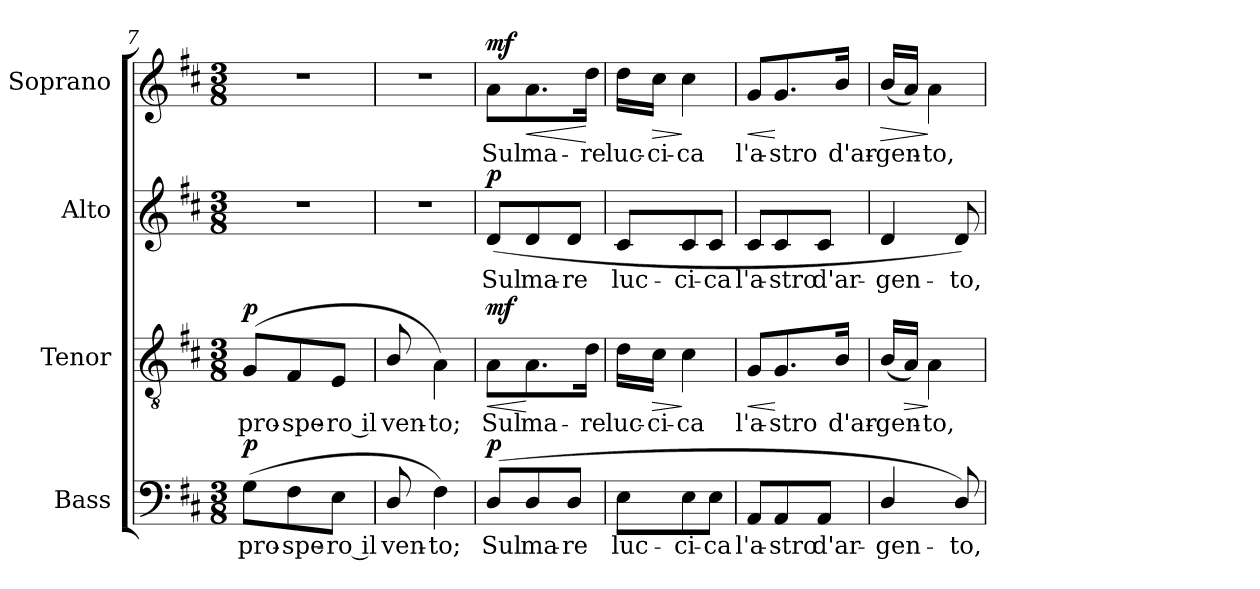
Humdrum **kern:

**kern	**text	**dynam	**kern	**text	**dynam	**kern	**text	**dynam	**kern	**text	**dynam
*part4	*part4	*part4	*part3	*part3	*part3	*part2	*part2	*part2	*part1	*part1	*part1
*staff4	*staff4	*staff4	*staff3	*staff3	*staff3	*staff2	*staff2	*staff2	*staff1	*staff1	*staff1
*I"Bass	*	*	*I"Tenor	*	*	*I"Alto	*	*	*I"Soprano	*	*
*I'B.	*	*	*I'T.	*	*	*I'A.	*	*	*I'S.	*	*
*clefF4	*	*	*clefGv2	*	*	*clefG2	*	*	*clefG2	*	*
*	*	*	*ITrd7c12	*	*	*	*	*	*	*	*
*k[f#c#]	*	*	*k[f#c#]	*	*	*k[f#c#]	*	*	*k[f#c#]	*	*
*D:	*	*	*D:	*	*	*D:	*	*	*D:	*	*
*M3/8	*	*	*M3/8	*	*	*M3/8	*	*	*M3/8	*	*
=7	=7	=7	=7	=7	=7	=7	=7	=7	=7	=7	=7
!	!LO:LY:b:color=#000000	!	!	!	!	!	!	!	!	!	!
!	!	!	!	!LO:LY:b:color=#000000	!	!LO:N:vis=1	!	!	!LO:N:vis=1	!	!
(8Gi\L	pro-	p	(8GGi/L	pro-	p	4.r	.	.	4.r	.	.
!	!LO:LY:b:color=#000000	!	!	!	!	!	!	!	!	!	!
!	!	!	!	!LO:LY:b:color=#000000	!	!	!	!	!	!	!
8F#i\	-spe-	.	8FF#i/	-spe-	.	.	.	.	.	.	.
!	!LO:LY:b:color=#000000	!	!	!	!	!	!	!	!	!	!
!	!	!	!	!LO:LY:b:color=#000000	!	!	!	!	!	!	!
8Ei\J	-ro il	.	8EEi/J	-ro il	.	.	.	.	.	.	.
!!LO:LB:g=z
=8	=8	=8	=8	=8	=8	=8	=8	=8	=8	=8	=8
!	!LO:LY:b:color=#000000	!	!	!	!	!	!	!	!	!	!
!	!	!	!	!LO:LY:b:color=#000000	!	!LO:N:vis=1	!	!	!LO:N:vis=1	!	!
8Di/	ven-	.	8BBi/	ven-	.	4.r	.	.	4.r	.	.
!	!LO:LY:b:color=#000000	!	!	!	!	!	!	!	!	!	!
!	!	!	!	!LO:LY:b:color=#000000	!	!	!	!	!	!	!
4F#i\)	-to;	.	4AAi\)	-to;	.	.	.	.	.	.	.
=9	=9	=9	=9	=9	=9	=9	=9	=9	=9	=9	=9
!	!LO:LY:b:color=#000000	!	!	!	!	!	!	!	!	!	!
!	!	!	!	!LO:LY:b:color=#000000	!LO:HP:b	!	!	!	!	!	!
!	!	!	!	!	!	!	!LO:LY:b:color=#000000	!	!	!	!
!	!	!	!	!	!	!	!	!	!	!LO:LY:b:color=#000000	!
(8Di/L	Sul	p	8AAi\L	Sul	< mf	(8di/L	Sul	p	8ai\L	Sul	mf
!	!LO:LY:b:color=#000000	!	!	!	!	!	!	!	!	!	!
!	!	!	!	!LO:LY:b:color=#000000	!	!	!	!	!	!	!
!	!	!	!	!	!	!	!LO:LY:b:color=#000000	!	!	!	!
!	!	!	!	!	!	!	!	!	!	!LO:LY:b:color=#000000	!LO:HP:b
8Di/	ma-	.	8.AAi\	ma-	[	8di/	ma-	.	8.ai\	ma-	<
!	!LO:LY:b:color=#000000	!	!	!	!	!	!	!	!	!	!
!	!	!	!	!	!	!	!LO:LY:b:color=#000000	!	!	!	!
8Di/J	-re	.	.	.	.	8di/J	-re	.	.	.	.
!	!	!	!	!LO:LY:b:color=#000000	!	!	!	!	!	!	!
!	!	!	!	!	!	!	!	!	!	!LO:LY:b:color=#000000	!
.	.	.	16Di\Jk	-re	.	.	.	.	16ddi\Jk	-re	[
=10	=10	=10	=10	=10	=10	=10	=10	=10	=10	=10	=10
!	!LO:LY:b:color=#000000	!	!	!	!	!	!	!	!	!	!
!	!	!	!	!LO:LY:b:color=#000000	!	!	!	!	!	!	!
!	!	!	!	!	!	!	!LO:LY:b:color=#000000	!	!	!	!
!	!	!	!	!	!	!	!	!	!	!LO:LY:b:color=#000000	!
8Ei\L	luc-	.	16Di\LL	luc-	.	8c#i/L	luc-	.	16ddi\LL	luc-	.
!	!	!	!	!LO:LY:b:color=#000000	!LO:HP:b	!	!	!	!	!	!
!	!	!	!	!	!	!	!	!	!	!LO:LY:b:color=#000000	!LO:HP:b
.	.	.	16C#i\JJ	-ci-	>	.	.	.	16cc#i\JJ	-ci-	>
!	!LO:LY:b:color=#000000	!	!	!	!	!	!	!	!	!	!
!	!	!	!	!LO:LY:b:color=#000000	!	!	!	!	!	!	!
!	!	!	!	!	!	!	!LO:LY:b:color=#000000	!	!	!	!
!	!	!	!	!	!	!	!	!	!	!LO:LY:b:color=#000000	!
8Ei\	-ci-	.	4C#i\	-ca	]	8c#i/	-ci-	.	4cc#i\	-ca	]
!	!LO:LY:b:color=#000000	!	!	!	!	!	!	!	!	!	!
!	!	!	!	!	!	!	!LO:LY:b:color=#000000	!	!	!	!
8Ei\J	-ca	.	.	.	.	8c#i/J	-ca	.	.	.	.
=11	=11	=11	=11	=11	=11	=11	=11	=11	=11	=11	=11
!	!LO:LY:b:color=#000000	!	!	!	!	!	!	!	!	!	!
!	!	!	!	!LO:LY:b:color=#000000	!LO:HP:b	!	!	!	!	!	!
!	!	!	!	!	!	!	!LO:LY:b:color=#000000	!	!	!	!
!	!	!	!	!	!	!	!	!	!	!LO:LY:b:color=#000000	!LO:HP:b
8AAi/L	l'a-	.	8GGi/L	l'a-	<	8c#i/L	l'a-	.	8gi/L	l'a-	<
!	!LO:LY:b:color=#000000	!	!	!	!	!	!	!	!	!	!
!	!	!	!	!LO:LY:b:color=#000000	!	!	!	!	!	!	!
!	!	!	!	!	!	!	!LO:LY:b:color=#000000	!	!	!	!
!	!	!	!	!	!	!	!	!	!	!LO:LY:b:color=#000000	!
8AAi/	-stro	.	8.GGi/	-stro	[	8c#i/	-stro	.	8.gi/	-stro	[
!	!LO:LY:b:color=#000000	!	!	!	!	!	!	!	!	!	!
!	!	!	!	!	!	!	!LO:LY:b:color=#000000	!	!	!	!
8AAi/J	d'ar-	.	.	.	.	8c#i/J	d'ar-	.	.	.	.
!	!	!	!	!LO:LY:b:color=#000000	!	!	!	!	!	!	!
!	!	!	!	!	!	!	!	!	!	!LO:LY:b:color=#000000	!
.	.	.	16BBi/Jk	d'ar-	.	.	.	.	16bi/Jk	d'ar-	.
=12	=12	=12	=12	=12	=12	=12	=12	=12	=12	=12	=12
!	!LO:LY:b:color=#000000	!	!	!	!	!	!	!	!	!	!
!	!	!	!	!LO:LY:b:color=#000000	!	!	!	!	!	!	!
!	!	!	!	!	!	!	!LO:LY:b:color=#000000	!	!	!	!
!	!	!	!	!	!	!	!	!	!	!LO:LY:b:color=#000000	!LO:HP:b
4Di/	-gen-	.	(16BBi/LL	-gen-	.	4di/	-gen-	.	(16bi/LL	-gen-	>
!	!	!	!	!	!LO:HP:b	!	!	!	!	!	!
.	.	.	16AAi/JJ)	.	>	.	.	.	16ai/JJ)	.	.
!	!	!	!	!LO:LY:b:color=#000000	!	!	!	!	!	!	!
!	!	!	!	!	!	!	!	!	!	!LO:LY:b:color=#000000	!
.	.	.	4AAi\	-to,	]	.	.	.	4ai\	-to,	]
!	!LO:LY:b:color=#000000	!	!	!	!	!	!	!	!	!	!
!	!	!	!	!	!	!	!LO:LY:b:color=#000000	!	!	!	!
8Di/)	-to,	.	.	.	.	8di/)	-to,	.	.	.	.
=	=	=	=	=	=	=	=	=	=	=	=
*-	*-	*-	*-	*-	*-	*-	*-	*-	*-	*-	*-
